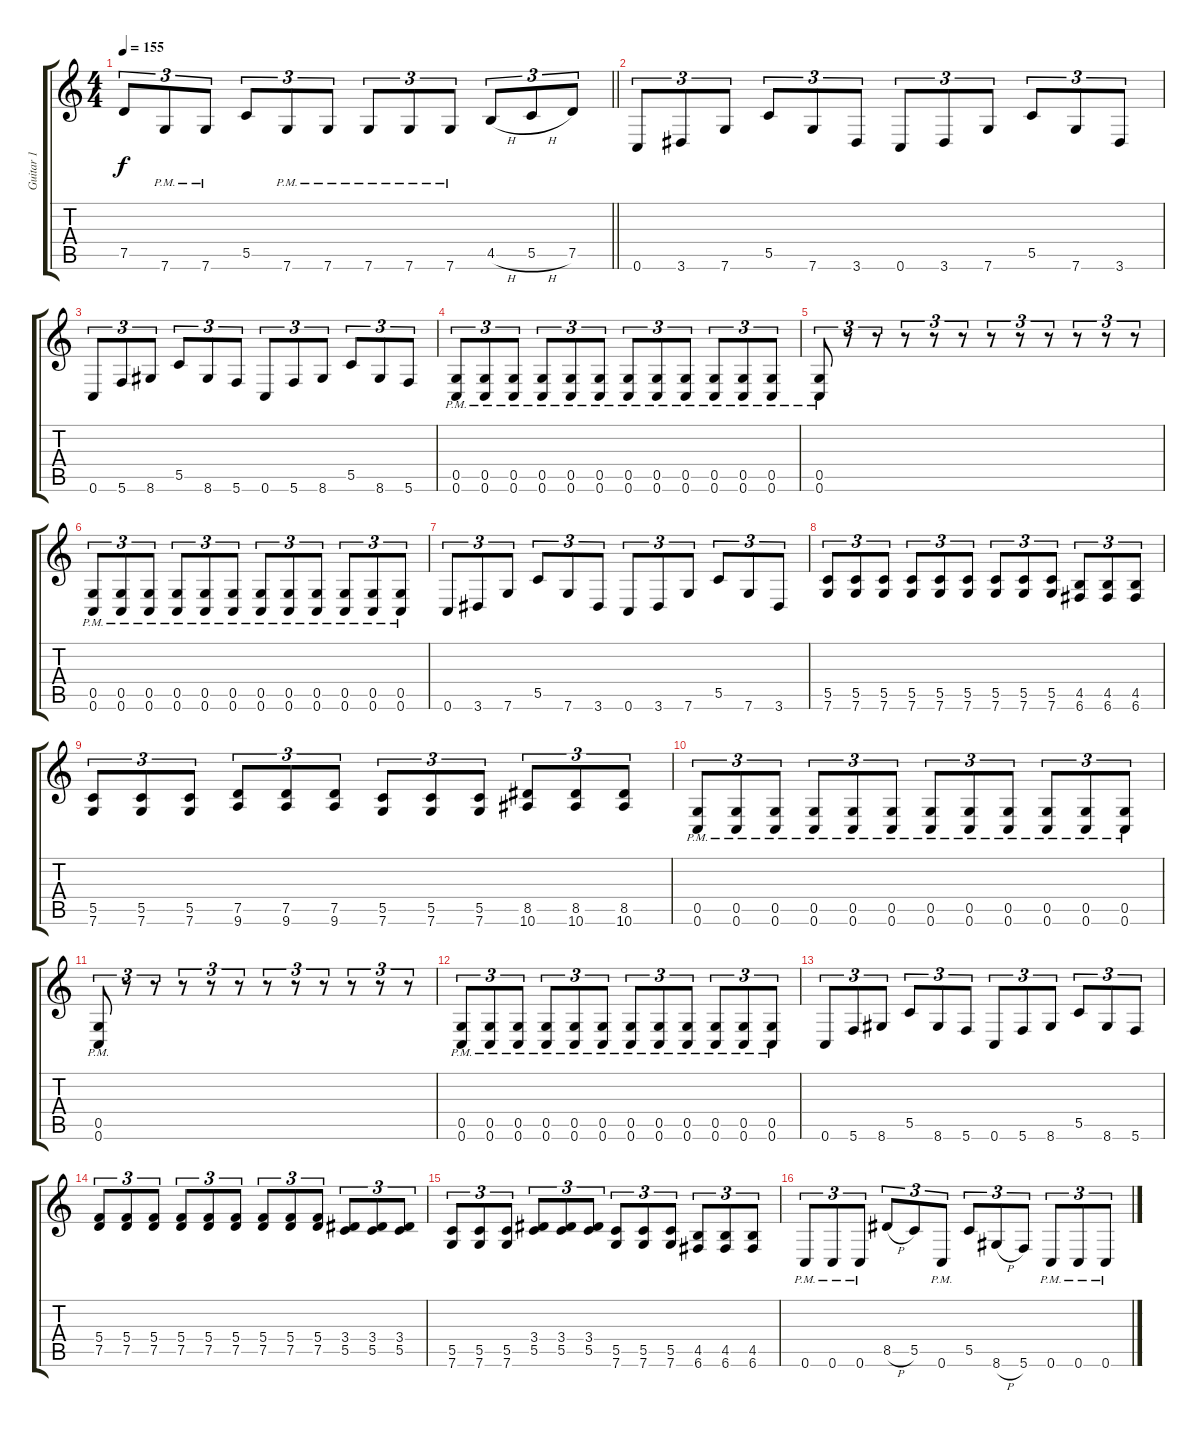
\track ("Guitar 1" "Guitar 1") {instrument distortionguitar}
\staff {score tabs}
\tuning (D4 A3 F3 C3 G2 C2) {hide}
\ts (4 4)
\tempo 155
\clef g2
\barLineRight lightlight
\ks c
7.5.8{tu (3 2) dy f} 7.6{pm}.8{tu (3 2)} 7.6{pm}.8{tu (3 2)} 5.5.8{tu (3 2)} 7.6{pm}.8{tu (3 2)} 7.6{pm}.8{tu (3 2)} 7.6{pm}.8{tu (3 2)} 7.6{pm}.8{tu (3 2)} 7.6{pm}.8{tu (3 2)} 4.5{h}.8{tu (3 2)} 5.5{h}.8{tu (3 2)} 7.5.8{tu (3 2)} |
0.6.8{tu (3 2)} 3.6.8{tu (3 2)} 7.6.8{tu (3 2)} 5.5.8{tu (3 2)} 7.6.8{tu (3 2)} 3.6.8{tu (3 2)} 0.6.8{tu (3 2)} 3.6.8{tu (3 2)} 7.6.8{tu (3 2)} 5.5.8{tu (3 2)} 7.6.8{tu (3 2)} 3.6.8{tu (3 2)} |
0.6.8{tu (3 2)} 5.6.8{tu (3 2)} 8.6.8{tu (3 2)} 5.5.8{tu (3 2)} 8.6.8{tu (3 2)} 5.6.8{tu (3 2)} 0.6.8{tu (3 2)} 5.6.8{tu (3 2)} 8.6.8{tu (3 2)} 5.5.8{tu (3 2)} 8.6.8{tu (3 2)} 5.6.8{tu (3 2)} |
(0.5{pm} 0.6{pm}).8{tu (3 2)} (0.5{pm} 0.6{pm}).8{tu (3 2)} (0.5{pm} 0.6{pm}).8{tu (3 2)} (0.5{pm} 0.6{pm}).8{tu (3 2)} (0.5{pm} 0.6{pm}).8{tu (3 2)} (0.5{pm} 0.6{pm}).8{tu (3 2)} (0.5{pm} 0.6{pm}).8{tu (3 2)} (0.5{pm} 0.6{pm}).8{tu (3 2)} (0.5{pm} 0.6{pm}).8{tu (3 2)} (0.5{pm} 0.6{pm}).8{tu (3 2)} (0.5{pm} 0.6{pm}).8{tu (3 2)} (0.5{pm} 0.6{pm}).8{tu (3 2)} |
(0.5{pm} 0.6{pm}).8{tu (3 2)} r.8{tu (3 2)} r.8{tu (3 2)} r.8{tu (3 2)} r.8{tu (3 2)} r.8{tu (3 2)} r.8{tu (3 2)} r.8{tu (3 2)} r.8{tu (3 2)} r.8{tu (3 2)} r.8{tu (3 2)} r.8{tu (3 2)} |
(0.5{pm} 0.6{pm}).8{tu (3 2)} (0.5{pm} 0.6{pm}).8{tu (3 2)} (0.5{pm} 0.6{pm}).8{tu (3 2)} (0.5{pm} 0.6{pm}).8{tu (3 2)} (0.5{pm} 0.6{pm}).8{tu (3 2)} (0.5{pm} 0.6{pm}).8{tu (3 2)} (0.5{pm} 0.6{pm}).8{tu (3 2)} (0.5{pm} 0.6{pm}).8{tu (3 2)} (0.5{pm} 0.6{pm}).8{tu (3 2)} (0.5{pm} 0.6{pm}).8{tu (3 2)} (0.5{pm} 0.6{pm}).8{tu (3 2)} (0.5{pm} 0.6{pm}).8{tu (3 2)} |
0.6.8{tu (3 2)} 3.6.8{tu (3 2)} 7.6.8{tu (3 2)} 5.5.8{tu (3 2)} 7.6.8{tu (3 2)} 3.6.8{tu (3 2)} 0.6.8{tu (3 2)} 3.6.8{tu (3 2)} 7.6.8{tu (3 2)} 5.5.8{tu (3 2)} 7.6.8{tu (3 2)} 3.6.8{tu (3 2)} |
(5.5 7.6).8{tu (3 2)} (5.5 7.6).8{tu (3 2)} (5.5 7.6).8{tu (3 2)} (5.5 7.6).8{tu (3 2)} (5.5 7.6).8{tu (3 2)} (5.5 7.6).8{tu (3 2)} (5.5 7.6).8{tu (3 2)} (5.5 7.6).8{tu (3 2)} (5.5 7.6).8{tu (3 2)} (4.5 6.6).8{tu (3 2)} (4.5 6.6).8{tu (3 2)} (4.5 6.6).8{tu (3 2)} |
(5.5 7.6).8{tu (3 2)} (5.5 7.6).8{tu (3 2)} (5.5 7.6).8{tu (3 2)} (7.5 9.6).8{tu (3 2)} (7.5 9.6).8{tu (3 2)} (7.5 9.6).8{tu (3 2)} (5.5 7.6).8{tu (3 2)} (5.5 7.6).8{tu (3 2)} (5.5 7.6).8{tu (3 2)} (8.5 10.6).8{tu (3 2)} (8.5 10.6).8{tu (3 2)} (8.5 10.6).8{tu (3 2)} |
(0.5{pm} 0.6{pm}).8{tu (3 2)} (0.5{pm} 0.6{pm}).8{tu (3 2)} (0.5{pm} 0.6{pm}).8{tu (3 2)} (0.5{pm} 0.6{pm}).8{tu (3 2)} (0.5{pm} 0.6{pm}).8{tu (3 2)} (0.5{pm} 0.6{pm}).8{tu (3 2)} (0.5{pm} 0.6{pm}).8{tu (3 2)} (0.5{pm} 0.6{pm}).8{tu (3 2)} (0.5{pm} 0.6{pm}).8{tu (3 2)} (0.5{pm} 0.6{pm}).8{tu (3 2)} (0.5{pm} 0.6{pm}).8{tu (3 2)} (0.5{pm} 0.6{pm}).8{tu (3 2)} |
(0.5{pm} 0.6{pm}).8{tu (3 2)} r.8{tu (3 2)} r.8{tu (3 2)} r.8{tu (3 2)} r.8{tu (3 2)} r.8{tu (3 2)} r.8{tu (3 2)} r.8{tu (3 2)} r.8{tu (3 2)} r.8{tu (3 2)} r.8{tu (3 2)} r.8{tu (3 2)} |
(0.5{pm} 0.6{pm}).8{tu (3 2)} (0.5{pm} 0.6{pm}).8{tu (3 2)} (0.5{pm} 0.6{pm}).8{tu (3 2)} (0.5{pm} 0.6{pm}).8{tu (3 2)} (0.5{pm} 0.6{pm}).8{tu (3 2)} (0.5{pm} 0.6{pm}).8{tu (3 2)} (0.5{pm} 0.6{pm}).8{tu (3 2)} (0.5{pm} 0.6{pm}).8{tu (3 2)} (0.5{pm} 0.6{pm}).8{tu (3 2)} (0.5{pm} 0.6{pm}).8{tu (3 2)} (0.5{pm} 0.6{pm}).8{tu (3 2)} (0.5{pm} 0.6{pm}).8{tu (3 2)} |
0.6.8{tu (3 2)} 5.6.8{tu (3 2)} 8.6.8{tu (3 2)} 5.5.8{tu (3 2)} 8.6.8{tu (3 2)} 5.6.8{tu (3 2)} 0.6.8{tu (3 2)} 5.6.8{tu (3 2)} 8.6.8{tu (3 2)} 5.5.8{tu (3 2)} 8.6.8{tu (3 2)} 5.6.8{tu (3 2)} |
(5.4 7.5).8{tu (3 2)} (5.4 7.5).8{tu (3 2)} (5.4 7.5).8{tu (3 2)} (5.4 7.5).8{tu (3 2)} (5.4 7.5).8{tu (3 2)} (5.4 7.5).8{tu (3 2)} (5.4 7.5).8{tu (3 2)} (5.4 7.5).8{tu (3 2)} (5.4 7.5).8{tu (3 2)} (3.4 5.5).8{tu (3 2)} (3.4 5.5).8{tu (3 2)} (3.4 5.5).8{tu (3 2)} |
(5.5 7.6).8{tu (3 2)} (5.5 7.6).8{tu (3 2)} (5.5 7.6).8{tu (3 2)} (3.4 5.5).8{tu (3 2)} (3.4 5.5).8{tu (3 2)} (3.4 5.5).8{tu (3 2)} (5.5 7.6).8{tu (3 2)} (5.5 7.6).8{tu (3 2)} (5.5 7.6).8{tu (3 2)} (4.5 6.6).8{tu (3 2)} (4.5 6.6).8{tu (3 2)} (4.5 6.6).8{tu (3 2)} |
0.6{pm}.8{tu (3 2)} 0.6{pm}.8{tu (3 2)} 0.6{pm}.8{tu (3 2)} 8.5{h}.8{tu (3 2)} 5.5.8{tu (3 2)} 0.6{pm}.8{tu (3 2)} 5.5.8{tu (3 2)} 8.6{h}.8{tu (3 2)} 5.6.8{tu (3 2)} 0.6{pm}.8{tu (3 2)} 0.6{pm}.8{tu (3 2)} 0.6{pm}.8{tu (3 2)}
